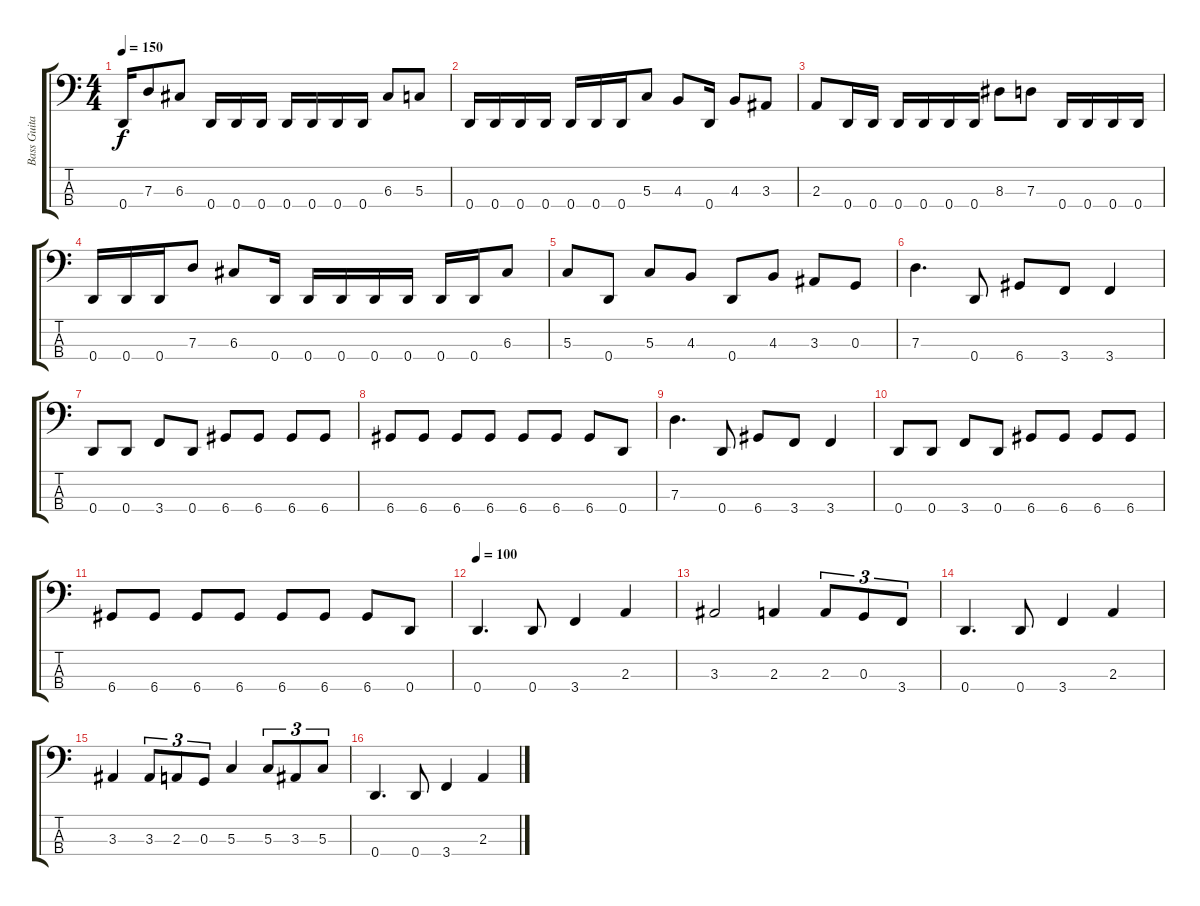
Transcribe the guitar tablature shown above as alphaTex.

\track ("Bass Guitar" "Bass Guita") {instrument electricbasspick}
\staff {score tabs}
\tuning (F2 C2 G1 D1) {hide}
\ts (4 4)
\tempo 150
\clef f4
\ks c
0.4.16{dy f} 7.3.8 6.3.8 0.4.16 0.4.16 0.4.16 0.4.16 0.4.16 0.4.16 0.4.16 6.3.8 5.3.8 |
0.4.16 0.4.16 0.4.16 0.4.16 0.4.16 0.4.16 0.4.16 5.3.8 4.3.8 0.4.16 4.3.8 3.3.8 |
2.3.8 0.4.16 0.4.16 0.4.16 0.4.16 0.4.16 0.4.16 8.3.8 7.3.8 0.4.16 0.4.16 0.4.16 0.4.16 |
0.4.16 0.4.16 0.4.16 7.3.8 6.3.8 0.4.16 0.4.16 0.4.16 0.4.16 0.4.16 0.4.16 0.4.16 6.3.8 |
5.3.8 0.4.8 5.3.8 4.3.8 0.4.8 4.3.8 3.3.8 0.3.8 |
7.3.4{d} 0.4.8 6.4.8 3.4.8 3.4.4 |
0.4.8 0.4.8 3.4.8 0.4.8 6.4.8 6.4.8 6.4.8 6.4.8 |
6.4.8 6.4.8 6.4.8 6.4.8 6.4.8 6.4.8 6.4.8 0.4.8 |
7.3.4{d} 0.4.8 6.4.8 3.4.8 3.4.4 |
0.4.8 0.4.8 3.4.8 0.4.8 6.4.8 6.4.8 6.4.8 6.4.8 |
6.4.8 6.4.8 6.4.8 6.4.8 6.4.8 6.4.8 6.4.8 0.4.8 |
\tempo 100
0.4.4{d} 0.4.8 3.4.4 2.3.4 |
3.3.2 2.3.4 2.3.8{tu (3 2)} 0.3.8{tu (3 2)} 3.4.8{tu (3 2)} |
0.4.4{d} 0.4.8 3.4.4 2.3.4 |
3.3.4 3.3.8{tu (3 2)} 2.3.8{tu (3 2)} 0.3.8{tu (3 2)} 5.3.4 5.3.8{tu (3 2)} 3.3.8{tu (3 2)} 5.3.8{tu (3 2)} |
0.4.4{d} 0.4.8 3.4.4 2.3.4
